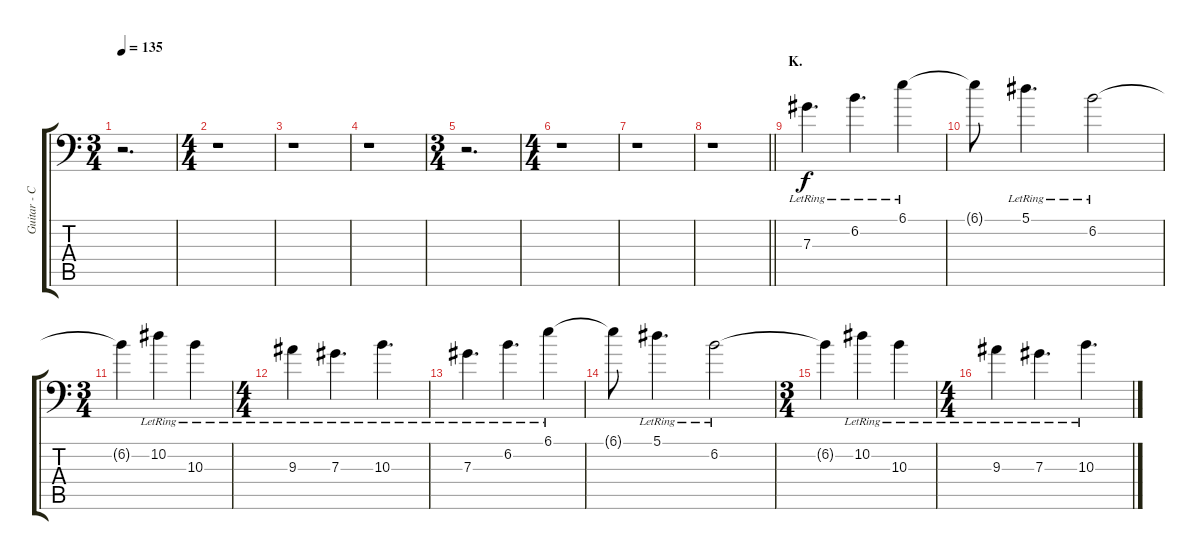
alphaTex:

\track ("Guitar - Center" "Guitar - C") {instrument distortionguitar}
\staff {score tabs}
\tuning (Bb3 F3 Db3 Ab2 Eb2 Ab1) {hide}
\ts (3 4)
\tempo 135
\clef f4
\ks c
r.2{d dy f} |
\ts (4 4)
r.1 |
r.1 |
r.1 |
\ts (3 4)
r.2{d} |
\ts (4 4)
r.1 |
r.1 |
\barLineRight lightlight
r.1 |
\section ("" "K.")
7.3{lr}.4{d volume 10 instrument electricguitarjazz} 6.2{lr}.4{d} 6.1{lr}.4 |
6.1{t}.8 5.1{lr}.4{d} 6.2{lr}.2 |
\ts (3 4)
6.2{t}.4 10.2{lr}.4 10.3{lr}.4 |
\ts (4 4)
9.3{lr}.4 7.3{lr}.4{d} 10.3{lr}.4{d} |
7.3{lr}.4{d} 6.2{lr}.4{d} 6.1{lr}.4 |
6.1{t}.8 5.1{lr}.4{d} 6.2{lr}.2 |
\ts (3 4)
6.2{t}.4 10.2{lr}.4 10.3{lr}.4 |
\ts (4 4)
9.3{lr}.4 7.3{lr}.4{d} 10.3{lr}.4{d}
